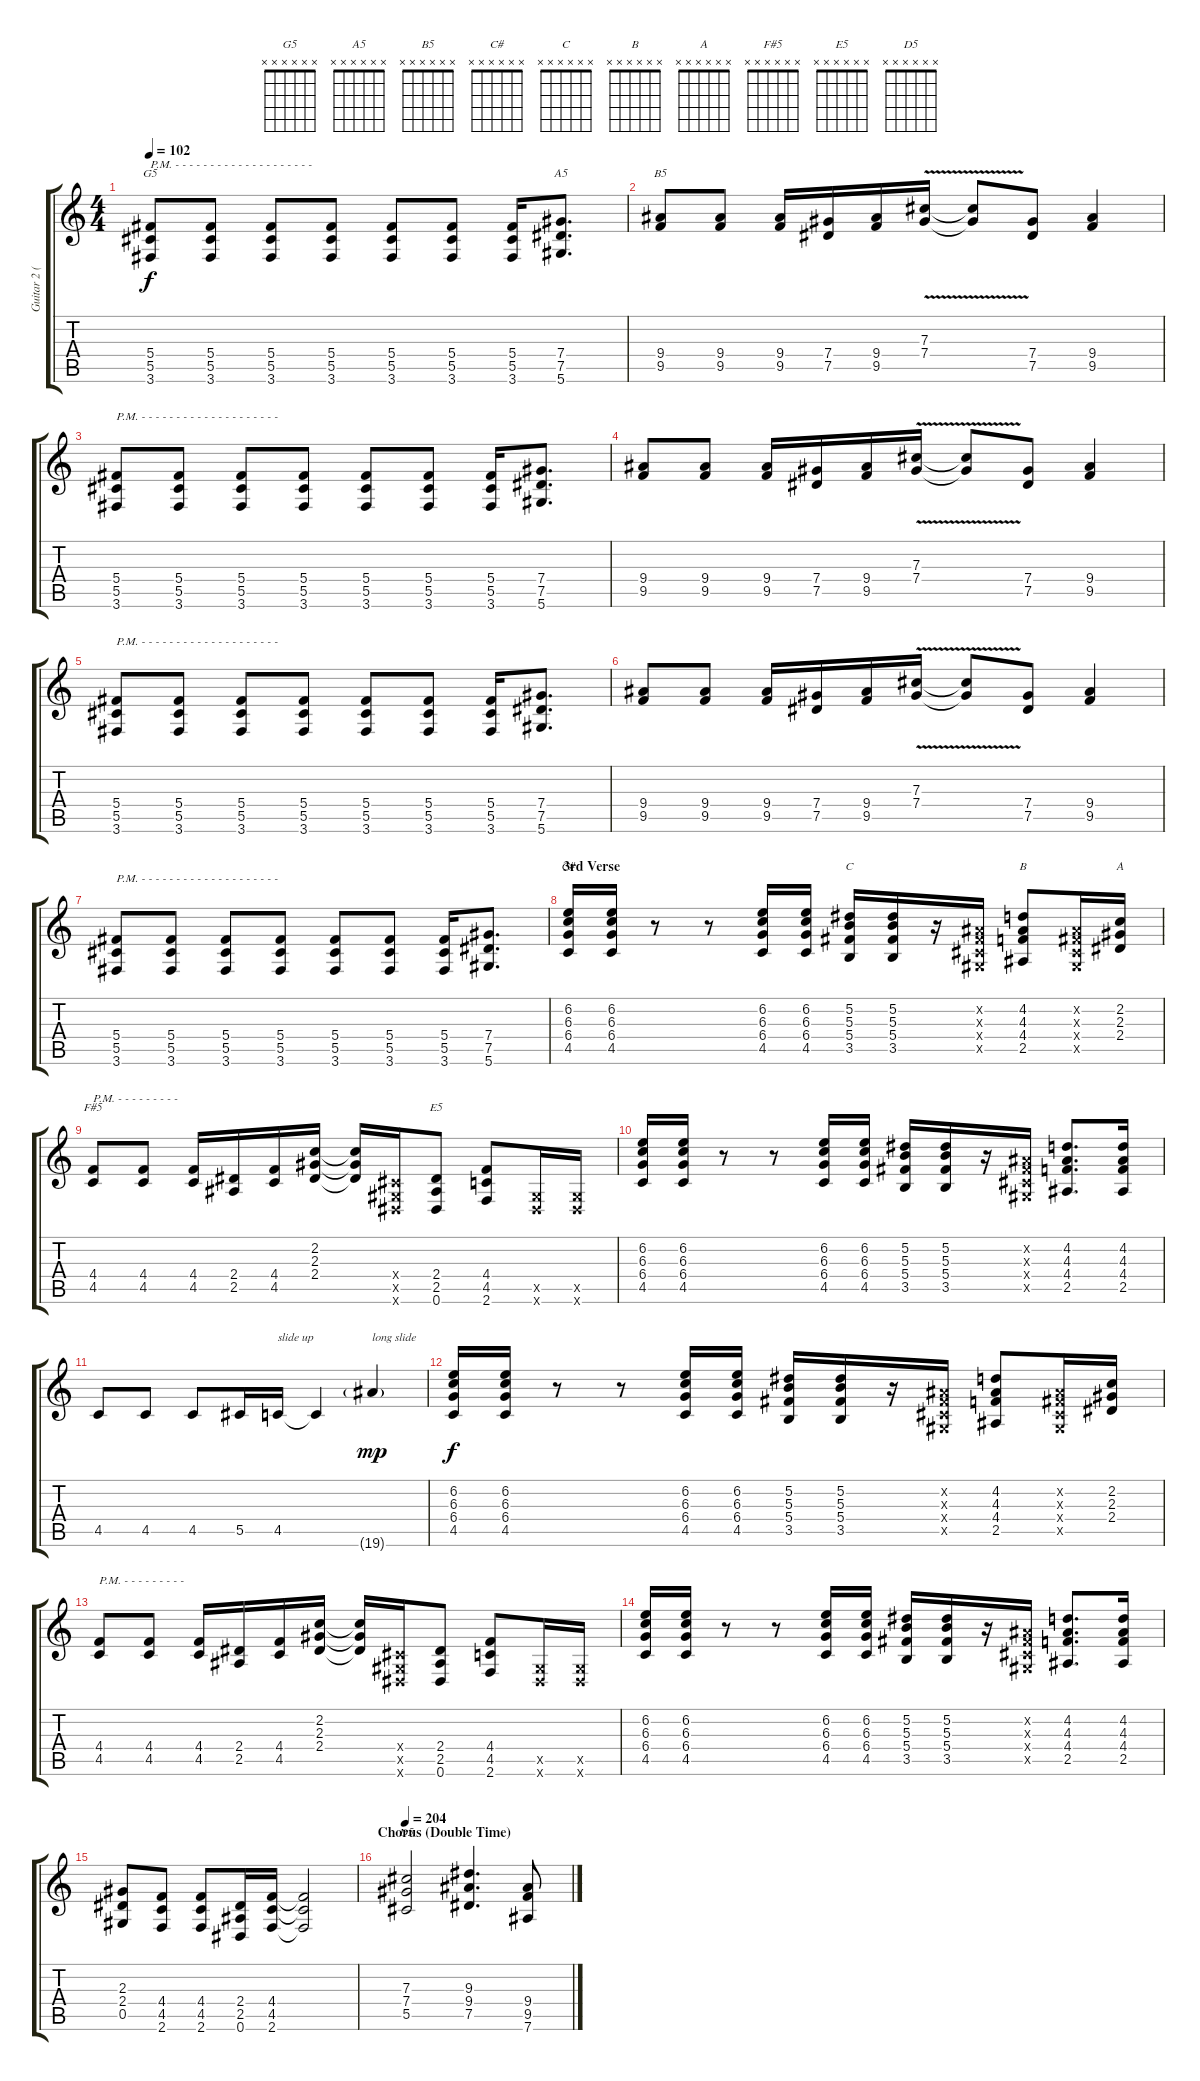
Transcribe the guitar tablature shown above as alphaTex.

\track ("Guitar 2 (Izzy)" "Guitar 2 (") {instrument overdrivenguitar}
\staff {score tabs}
\tuning (Eb4 Bb3 Gb3 Db3 Ab2 Eb2) {hide}
\chord ("G5" x x x x x x)
\chord ("A5" x x x x x x)
\chord ("B5" x x x x x x)
\chord ("C#" x x x x x x)
\chord ("C" x x x x x x)
\chord ("B" x x x x x x)
\chord ("A" x x x x x x)
\chord ("F#5" x x x x x x)
\chord ("E5" x x x x x x)
\chord ("D5" x x x x x x)
\ts (4 4)
\tempo 102
\clef g2
\ks c
(5.4 5.5 3.6).8{ch "G5" txt "P.M. - - - - - - - - - - - - - - - - - - - - " dy f} (5.4 5.5 3.6).8 (5.4 5.5 3.6).8 (5.4 5.5 3.6).8 (5.4 5.5 3.6).8 (5.4 5.5 3.6).8 (5.4 5.5 3.6).16 (7.4 7.5 5.6).8{d ch "A5"} |
(9.4 9.5).8{ch "B5"} (9.4 9.5).8 (9.4 9.5).16 (7.4 7.5).16 (9.4 9.5).16 (7.3{v} 7.4{v}).16 (7.3{t} 7.4{t}).8 (7.4 7.5).8 (9.4 9.5).4 |
(5.4 5.5 3.6).8{txt "P.M. - - - - - - - - - - - - - - - - - - - - "} (5.4 5.5 3.6).8 (5.4 5.5 3.6).8 (5.4 5.5 3.6).8 (5.4 5.5 3.6).8 (5.4 5.5 3.6).8 (5.4 5.5 3.6).16 (7.4 7.5 5.6).8{d} |
(9.4 9.5).8 (9.4 9.5).8 (9.4 9.5).16 (7.4 7.5).16 (9.4 9.5).16 (7.3{v} 7.4{v}).16 (7.3{t} 7.4{t}).8 (7.4 7.5).8 (9.4 9.5).4 |
(5.4 5.5 3.6).8{txt "P.M. - - - - - - - - - - - - - - - - - - - - "} (5.4 5.5 3.6).8 (5.4 5.5 3.6).8 (5.4 5.5 3.6).8 (5.4 5.5 3.6).8 (5.4 5.5 3.6).8 (5.4 5.5 3.6).16 (7.4 7.5 5.6).8{d} |
(9.4 9.5).8 (9.4 9.5).8 (9.4 9.5).16 (7.4 7.5).16 (9.4 9.5).16 (7.3{v} 7.4{v}).16 (7.3{t} 7.4{t}).8 (7.4 7.5).8 (9.4 9.5).4 |
(5.4 5.5 3.6).8{txt "P.M. - - - - - - - - - - - - - - - - - - - - "} (5.4 5.5 3.6).8 (5.4 5.5 3.6).8 (5.4 5.5 3.6).8 (5.4 5.5 3.6).8 (5.4 5.5 3.6).8 (5.4 5.5 3.6).16 (7.4 7.5 5.6).8{d} |
\section ("" "3rd Verse")
(6.2 6.3 6.4 4.5).16{ch "C#"} (6.2 6.3 6.4 4.5).16 r.8 r.8 (6.2 6.3 6.4 4.5).16 (6.2 6.3 6.4 4.5).16 (5.2 5.3 5.4 3.5).16{ch "C"} (5.2 5.3 5.4 3.5).16 r.16 (0.2{x} 0.3{x} 0.4{x} 0.5{x}).16 (4.2 4.3 4.4 2.5).8{ch "B"} (0.2{x} 0.3{x} 0.4{x} 0.5{x}).16 (2.2 2.3 2.4).16{ch "A"} |
(4.4 4.5).8{ch "F#5" txt "P.M. - - - - - - - - -"} (4.4 4.5).8 (4.4 4.5).16 (2.4 2.5).16 (4.4 4.5).16 (2.2 2.3 2.4).16 (2.2{t} 2.3{t} 2.4{t}).16 (0.4{x} 0.5{x} 0.6{x}).16 (2.4 2.5 0.6).8{ch "E5"} (4.4 4.5 2.6).8 (0.5{x} 0.6{x}).16 (0.5{x} 0.6{x}).16 |
(6.2 6.3 6.4 4.5).16 (6.2 6.3 6.4 4.5).16 r.8 r.8 (6.2 6.3 6.4 4.5).16 (6.2 6.3 6.4 4.5).16 (5.2 5.3 5.4 3.5).16 (5.2 5.3 5.4 3.5).16 r.16 (0.2{x} 0.3{x} 0.4{x} 0.5{x}).16 (4.2 4.3 4.4 2.5).8{d} (4.2 4.3 4.4 2.5).16 |
4.5.8 4.5.8 4.5.8 5.5.16 4.5.16{txt "slide up"} 4.5{t}.4 19.6{g}.4{txt "long slide" dy mp} |
(6.2 6.3 6.4 4.5).16{dy f} (6.2 6.3 6.4 4.5).16 r.8 r.8 (6.2 6.3 6.4 4.5).16 (6.2 6.3 6.4 4.5).16 (5.2 5.3 5.4 3.5).16 (5.2 5.3 5.4 3.5).16 r.16 (0.2{x} 0.3{x} 0.4{x} 0.5{x}).16 (4.2 4.3 4.4 2.5).8 (0.2{x} 0.3{x} 0.4{x} 0.5{x}).16 (2.2 2.3 2.4).16 |
(4.4 4.5).8{txt "P.M. - - - - - - - - -"} (4.4 4.5).8 (4.4 4.5).16 (2.4 2.5).16 (4.4 4.5).16 (2.2 2.3 2.4).16 (2.2{t} 2.3{t} 2.4{t}).16 (0.4{x} 0.5{x} 0.6{x}).16 (2.4 2.5 0.6).8 (4.4 4.5 2.6).8 (0.5{x} 0.6{x}).16 (0.5{x} 0.6{x}).16 |
(6.2 6.3 6.4 4.5).16 (6.2 6.3 6.4 4.5).16 r.8 r.8 (6.2 6.3 6.4 4.5).16 (6.2 6.3 6.4 4.5).16 (5.2 5.3 5.4 3.5).16 (5.2 5.3 5.4 3.5).16 r.16 (0.2{x} 0.3{x} 0.4{x} 0.5{x}).16 (4.2 4.3 4.4 2.5).8{d} (4.2 4.3 4.4 2.5).16 |
(2.3 2.4 0.5).8 (4.4 4.5 2.6).8 (4.4 4.5 2.6).8 (2.4 2.5 0.6).16 (4.4 4.5 2.6).16 (4.4{t} 4.5{t} 2.6{t}).2 |
\section ("" "Chorus (Double Time)")
\tempo 204
(7.3 7.4 5.5).2{ch "D5"} (9.3 9.4 7.5).4{d} (9.4 9.5 7.6).8
